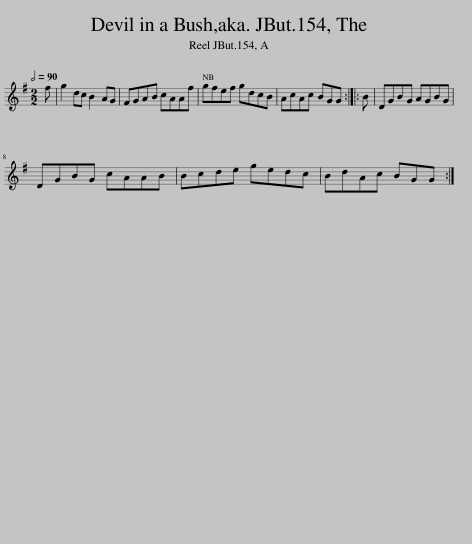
X:1
L:1/8
Q:1/2=90
M:2/2
I:linebreak $
K:G
V:1 treble
V:1
 f | g2 dc B2 AG | FGAB cAAf | gfef gdcB | AcAc BGG :: %5
 B | DGBG AGBG |$ DGBG cAAB | Bcde gedc | BdAc BGG :| %10
